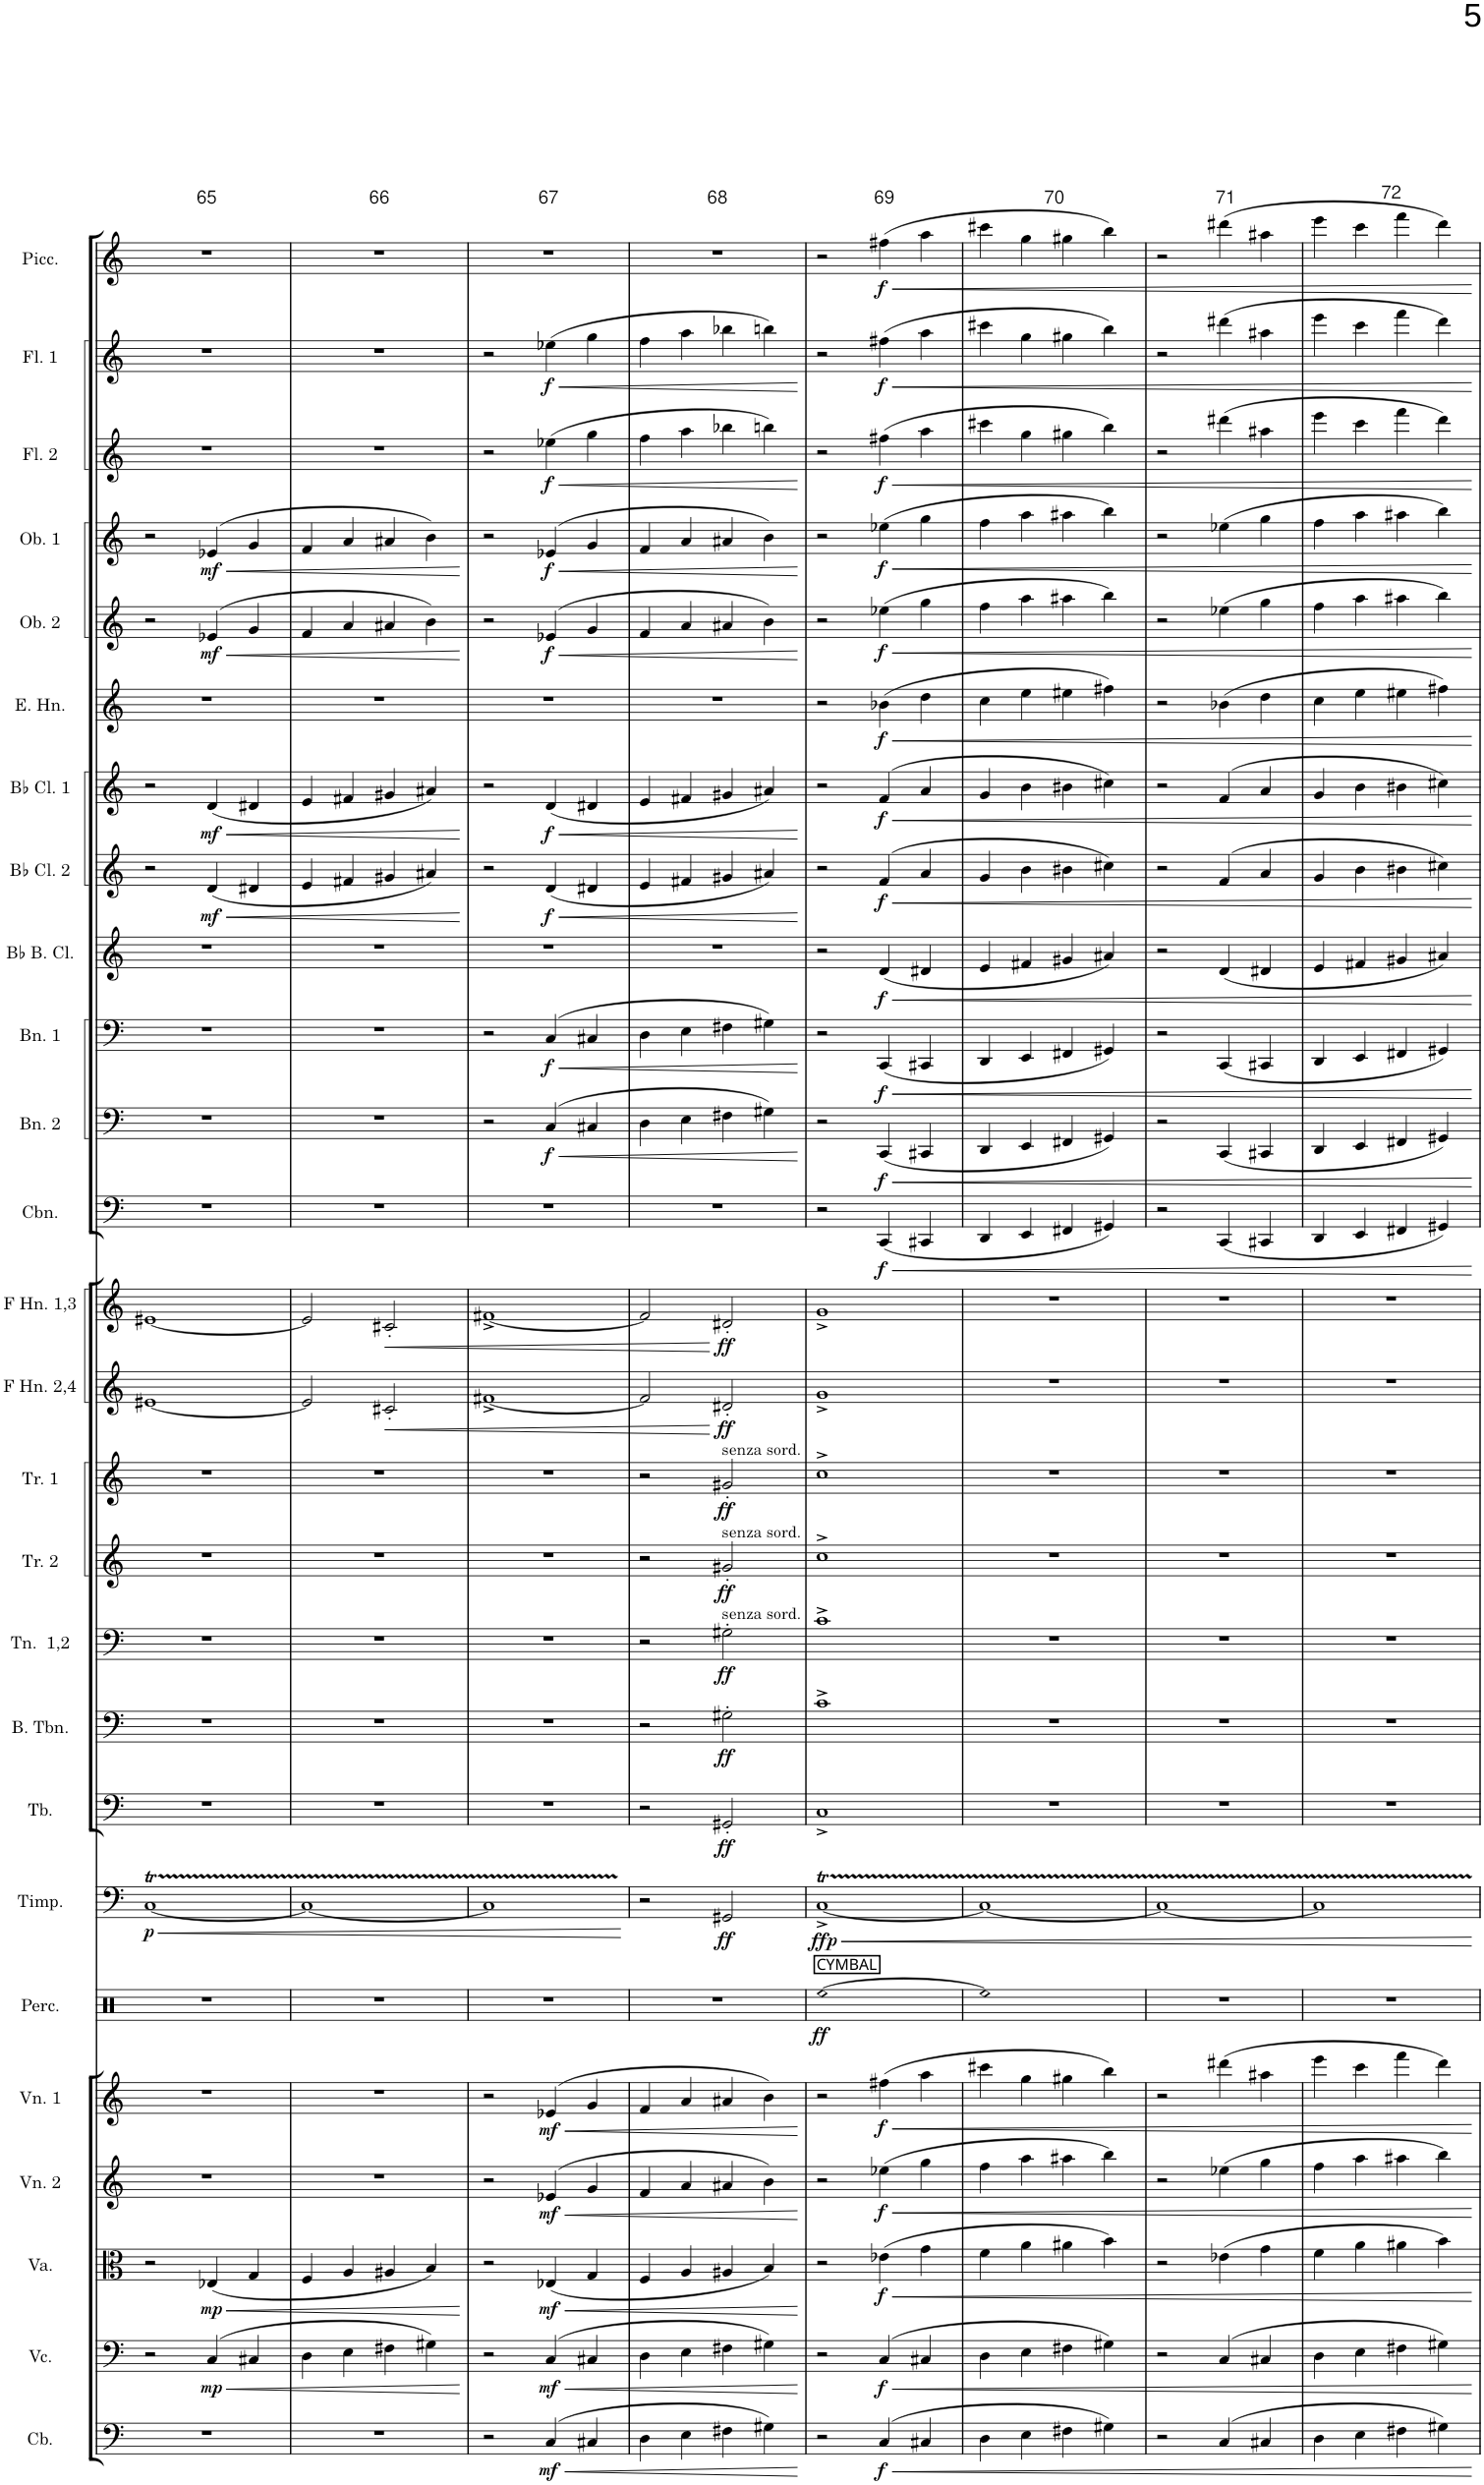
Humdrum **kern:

**kern	**dynam	**kern	**dynam	**kern	**dynam	**kern	**dynam	**kern	**dynam	**kern	**dynam	**kern	**dynam	**kern	**dynam	**kern	**dynam	**kern	**dynam	**kern	**dynam	**kern	**dynam	**kern	**dynam	**kern	**dynam	**kern	**dynam	**kern	**dynam	**kern	**dynam	**kern	**dynam	**kern	**dynam	**kern	**dynam	**kern	**dynam	**kern	**dynam	**kern	**dynam	**kern	**dynam	**kern	**dynam	**kern	**dynam
*part26	*part26	*part25	*part25	*part24	*part24	*part23	*part23	*part22	*part22	*part21	*part21	*part20	*part20	*part19	*part19	*part18	*part18	*part17	*part17	*part16	*part16	*part15	*part15	*part14	*part14	*part13	*part13	*part12	*part12	*part11	*part11	*part10	*part10	*part9	*part9	*part8	*part8	*part7	*part7	*part6	*part6	*part5	*part5	*part4	*part4	*part3	*part3	*part2	*part2	*part1	*part1
*staff26	*staff26	*staff25	*staff25	*staff24	*staff24	*staff23	*staff23	*staff22	*staff22	*staff21	*staff21	*staff20	*staff20	*staff19	*staff19	*staff18	*staff18	*staff17	*staff17	*staff16	*staff16	*staff15	*staff15	*staff14	*staff14	*staff13	*staff13	*staff12	*staff12	*staff11	*staff11	*staff10	*staff10	*staff9	*staff9	*staff8	*staff8	*staff7	*staff7	*staff6	*staff6	*staff5	*staff5	*staff4	*staff4	*staff3	*staff3	*staff2	*staff2	*staff1	*staff1
*I"Contrabass	*	*I"Violoncello	*	*I"Viola	*	*I"Violin 2	*	*I"Violin 1	*	*I"Percussion	*	*I"Timpani	*	*I"Tuba	*	*I"Bass Trombone	*	*I"Trombones 1,2	*	*I"Trumpet 2	*	*I"Trumpet 1	*	*I"Horn in F 2,4	*	*I"Horn in F 1,3	*	*I"Contrabassoon	*	*I"Bassoon 2	*	*I"Bassoon 1	*	*I"Bb Bass Clarinet	*	*I"Bb Clarinet 2	*	*I"Bb Clarinet 1	*	*I"English Horn	*	*I"Oboe 2	*	*I"Oboe 1	*	*I"Flute 2	*	*I"Flute 1	*	*I"Piccolo	*
*I'Cb.	*	*I'Vc.	*	*I'Va.	*	*I'Vn. 2	*	*I'Vn. 1	*	*I'Perc.	*	*I'Timp.	*	*I'Tb.	*	*I'B. Tbn.	*	*I'Tn.  1,2	*	*I'Tr. 2	*	*I'Tr. 1	*	*	*	*	*	*I'Cbn.	*	*I'Bn. 2	*	*I'Bn. 1	*	*I'Bb B. Cl.	*	*I'Bb Cl. 2	*	*I'Bb Cl. 1	*	*I'E. Hn.	*	*I'Ob. 2	*	*I'Ob. 1	*	*I'Fl. 2	*	*I'Fl. 1	*	*I'Picc.	*
!!LO:PB:g=z
*clefF4	*	*clefF4	*	*clefC3	*	*clefG2	*	*clefG2	*	*clefX	*	*clefF4	*	*clefF4	*	*clefF4	*	*clefF4	*	*clefG2	*	*clefG2	*	*clefG2	*	*clefG2	*	*clefF4	*	*clefF4	*	*clefF4	*	*clefG2	*	*clefG2	*	*clefG2	*	*clefG2	*	*clefG2	*	*clefG2	*	*clefG2	*	*clefG2	*	*clefG2	*
*Trd7c12	*	*	*	*	*	*	*	*	*	*	*	*	*	*	*	*	*	*	*	*Trd1c2	*	*Trd1c2	*	*Trd4c7	*	*Trd4c7	*	*Trd7c12	*	*	*	*	*	*Trd8c14	*	*Trd1c2	*	*Trd1c2	*	*Trd4c7	*	*	*	*	*	*	*	*	*	*Trd-7c-12	*
*k[]	*	*k[]	*	*k[]	*	*k[]	*	*k[]	*	*k[]	*	*k[]	*	*k[]	*	*k[]	*	*k[]	*	*k[]	*	*k[]	*	*k[]	*	*k[]	*	*k[]	*	*k[]	*	*k[]	*	*k[]	*	*k[]	*	*k[]	*	*k[]	*	*k[]	*	*k[]	*	*k[]	*	*k[]	*	*k[]	*
*M2/2	*	*M2/2	*	*M2/2	*	*M2/2	*	*M2/2	*	*M2/2	*	*M2/2	*	*M2/2	*	*M2/2	*	*M2/2	*	*M2/2	*	*M2/2	*	*M2/2	*	*M2/2	*	*M2/2	*	*M2/2	*	*M2/2	*	*M2/2	*	*M2/2	*	*M2/2	*	*M2/2	*	*M2/2	*	*M2/2	*	*M2/2	*	*M2/2	*	*M2/2	*
=65	=65	=65	=65	=65	=65	=65	=65	=65	=65	=65	=65	=65	=65	=65	=65	=65	=65	=65	=65	=65	=65	=65	=65	=65	=65	=65	=65	=65	=65	=65	=65	=65	=65	=65	=65	=65	=65	=65	=65	=65	=65	=65	=65	=65	=65	=65	=65	=65	=65	=65	=65
!	!	!	!	!	!	!	!	!	!	!	!	!	!LO:HP:b	!	!	!	!	!	!	!	!	!	!	!	!	!	!	!	!	!	!	!	!	!	!	!	!	!	!	!	!	!	!	!	!	!	!	!	!	!	!
!	!	!	!	!	!	!	!	!	!	!	!	!	!LO:DY:n=1:b	!	!	!	!	!	!	!	!	!	!	!	!	!	!	!	!	!	!	!	!	!	!	!	!	!	!	!	!	!	!	!	!	!	!	!	!	!	!
1r	.	2r	.	2r	.	1r	.	1r	.	1r	.	[1CT	< p	1r	.	1r	.	1r	.	1r	.	1r	.	[1e#X	.	[1e#X	.	1r	.	1r	.	1r	.	1r	.	2r	.	2r	.	1r	.	2r	.	2r	.	1r	.	1r	.	1r	.
!	!	!	!LO:HP:b	!	!LO:HP:b	!	!	!	!	!	!	!	!	!	!	!	!	!	!	!	!	!	!	!	!	!	!	!	!	!	!	!	!	!	!	!	!LO:HP:b	!	!LO:HP:b	!	!	!	!LO:HP:b	!	!LO:HP:b	!	!	!	!	!	!
!	!	!	!LO:DY:n=1:b	!	!LO:DY:n=1:b	!	!	!	!	!	!	!	!	!	!	!	!	!	!	!	!	!	!	!	!	!	!	!	!	!	!	!	!	!	!	!	!LO:DY:n=1:b	!	!LO:DY:n=1:b	!	!	!	!LO:DY:n=1:b	!	!LO:DY:n=1:b	!	!	!	!	!	!
.	.	(4C/	< mp	(4E-X/	< mp	.	.	.	.	.	.	.	.	.	.	.	.	.	.	.	.	.	.	.	.	.	.	.	.	.	.	.	.	.	.	(4d/	< mf	(4d/	< mf	.	.	(4e-X/	< mf	(4e-X/	< mf	.	.	.	.	.	.
.	.	4C#X/	.	4G/	.	.	.	.	.	.	.	.	.	.	.	.	.	.	.	.	.	.	.	.	.	.	.	.	.	.	.	.	.	.	.	4d#X/	.	4d#X/	.	.	.	4g/	.	4g/	.	.	.	.	.	.	.
=66	=66	=66	=66	=66	=66	=66	=66	=66	=66	=66	=66	=66	=66	=66	=66	=66	=66	=66	=66	=66	=66	=66	=66	=66	=66	=66	=66	=66	=66	=66	=66	=66	=66	=66	=66	=66	=66	=66	=66	=66	=66	=66	=66	=66	=66	=66	=66	=66	=66	=66	=66
1r	.	4D\	.	4F/	.	1r	.	1r	.	1r	.	1C_	.	1r	.	1r	.	1r	.	1r	.	1r	.	2e#/]	.	2e#/]	.	1r	.	1r	.	1r	.	1r	.	4e/	.	4e/	.	1r	.	4f/	.	4f/	.	1r	.	1r	.	1r	.
.	.	4E\	.	4A/	.	.	.	.	.	.	.	.	.	.	.	.	.	.	.	.	.	.	.	.	.	.	.	.	.	.	.	.	.	.	.	4f#X/	.	4f#X/	.	.	.	4a/	.	4a/	.	.	.	.	.	.	.
!	!	!	!	!	!	!	!	!	!	!	!	!	!	!	!	!	!	!	!	!	!	!	!	!	!LO:HP:b	!	!LO:HP:b	!	!	!	!	!	!	!	!	!	!	!	!	!	!	!	!	!	!	!	!	!	!	!	!
.	.	4F#X\	.	4A#X/	.	.	.	.	.	.	.	.	.	.	.	.	.	.	.	.	.	.	.	2c#X'/	<	2c#X'/	<	.	.	.	.	.	.	.	.	4g#X/	.	4g#X/	.	.	.	4a#X/	.	4a#X/	.	.	.	.	.	.	.
.	.	4G#X\)	.	4B/)	.	.	.	.	.	.	.	.	.	.	.	.	.	.	.	.	.	.	.	.	.	.	.	.	.	.	.	.	.	.	.	4a#X/)	.	4a#X/)	.	.	.	4b\)	.	4b\)	.	.	.	.	.	.	.
.	.	.	[	.	[	.	.	.	.	.	.	.	.	.	.	.	.	.	.	.	.	.	.	.	.	.	.	.	.	.	.	.	.	.	.	.	[	.	[	.	.	.	[	.	[	.	.	.	.	.	.
=67	=67	=67	=67	=67	=67	=67	=67	=67	=67	=67	=67	=67	=67	=67	=67	=67	=67	=67	=67	=67	=67	=67	=67	=67	=67	=67	=67	=67	=67	=67	=67	=67	=67	=67	=67	=67	=67	=67	=67	=67	=67	=67	=67	=67	=67	=67	=67	=67	=67	=67	=67
2r	.	2r	.	2r	.	2r	.	2r	.	1r	.	1CTTT]	.	1r	.	1r	.	1r	.	1r	.	1r	.	[1f#X^	.	[1f#X^	.	1r	.	2r	.	2r	.	1r	.	2r	.	2r	.	1r	.	2r	.	2r	.	2r	.	2r	.	1r	.
!	!LO:HP:b	!	!LO:HP:b	!	!LO:HP:b	!	!LO:HP:b	!	!LO:HP:b	!	!	!	!	!	!	!	!	!	!	!	!	!	!	!	!	!	!	!	!	!	!LO:HP:b	!	!LO:HP:b	!	!	!	!LO:HP:b	!	!LO:HP:b	!	!	!	!LO:HP:b	!	!LO:HP:b	!	!LO:HP:b	!	!LO:HP:b	!	!
!	!LO:DY:n=1:b	!	!LO:DY:n=1:b	!	!LO:DY:n=1:b	!	!LO:DY:n=1:b	!	!LO:DY:n=1:b	!	!	!	!	!	!	!	!	!	!	!	!	!	!	!	!	!	!	!	!	!	!LO:DY:n=1:b	!	!LO:DY:n=1:b	!	!	!	!LO:DY:n=1:b	!	!LO:DY:n=1:b	!	!	!	!LO:DY:n=1:b	!	!LO:DY:n=1:b	!	!LO:DY:n=1:b	!	!LO:DY:n=1:b	!	!
(4C/	< mf	(4C/	< mf	(4E-X/	< mf	(4e-X/	< mf	(4e-X/	< mf	.	.	.	.	.	.	.	.	.	.	.	.	.	.	.	.	.	.	.	.	(4C/	< f	(4C/	< f	.	.	(4d/	< f	(4d/	< f	.	.	(4e-X/	< f	(4e-X/	< f	(4ee-X\	< f	(4ee-X\	< f	.	.
4C#X/	.	4C#X/	.	4G/	.	4g/	.	4g/	.	.	.	.	.	.	.	.	.	.	.	.	.	.	.	.	.	.	.	.	.	4C#X/	.	4C#X/	.	.	.	4d#X/	.	4d#X/	.	.	.	4g/	.	4g/	.	4gg\	.	4gg\	.	.	.
.	.	.	.	.	.	.	.	.	.	.	.	.	[	.	.	.	.	.	.	.	.	.	.	.	.	.	.	.	.	.	.	.	.	.	.	.	.	.	.	.	.	.	.	.	.	.	.	.	.	.	.
=68	=68	=68	=68	=68	=68	=68	=68	=68	=68	=68	=68	=68	=68	=68	=68	=68	=68	=68	=68	=68	=68	=68	=68	=68	=68	=68	=68	=68	=68	=68	=68	=68	=68	=68	=68	=68	=68	=68	=68	=68	=68	=68	=68	=68	=68	=68	=68	=68	=68	=68	=68
4D\	.	4D\	.	4F/	.	4f/	.	4f/	.	1r	.	2r	.	2r	.	2r	.	2r	.	2r	.	2r	.	2f#/]	.	2f#/]	.	1r	.	4D\	.	4D\	.	1r	.	4e/	.	4e/	.	1r	.	4f/	.	4f/	.	4ff\	.	4ff\	.	1r	.
4E\	.	4E\	.	4A/	.	4a/	.	4a/	.	.	.	.	.	.	.	.	.	.	.	.	.	.	.	.	.	.	.	.	.	4E\	.	4E\	.	.	.	4f#X/	.	4f#X/	.	.	.	4a/	.	4a/	.	4aa\	.	4aa\	.	.	.
!	!	!	!	!	!	!	!	!	!	!	!	!	!	!	!	!	!	!	!	!	!	!LO:TX:a:t=senza sord.	!	!	!	!	!	!	!	!	!	!	!	!	!	!	!	!	!	!	!	!	!	!	!	!	!	!	!	!	!
!	!	!	!	!	!	!	!	!	!	!	!	!	!	!	!	!	!	!	!	!LO:TX:a:t=senza sord.	!	!	!	!	!	!	!	!	!	!	!	!	!	!	!	!	!	!	!	!	!	!	!	!	!	!	!	!	!	!	!
!	!	!	!	!	!	!	!	!	!	!	!	!	!	!	!	!	!	!LO:TX:a:t=senza sord.	!	!	!	!	!	!	!	!	!	!	!	!	!	!	!	!	!	!	!	!	!	!	!	!	!	!	!	!	!	!	!	!	!
!	!	!	!	!	!	!	!	!	!	!	!	!	!LO:DY:b	!	!LO:DY:b	!	!LO:DY:b	!	!LO:DY:b	!	!LO:DY:b	!	!LO:DY:b	!	!LO:DY:n=1:b	!	!LO:DY:n=1:b	!	!	!	!	!	!	!	!	!	!	!	!	!	!	!	!	!	!	!	!	!	!	!	!
4F#X\	.	4F#X\	.	4A#X/	.	4a#X/	.	4a#X/	.	.	.	2GG#X/	ff	2GG#X'/	ff	2G#X'\	ff	2G#X'\	ff	2g#X'/	ff	2g#X'/	ff	2d#X'/	[ ff	2d#X'/	[ ff	.	.	4F#X\	.	4F#X\	.	.	.	4g#X/	.	4g#X/	.	.	.	4a#X/	.	4a#X/	.	4bb-X\	.	4bb-X\	.	.	.
4G#X\)	.	4G#X\)	.	4B/)	.	4b\)	.	4b\)	.	.	.	.	.	.	.	.	.	.	.	.	.	.	.	.	.	.	.	.	.	4G#X\)	.	4G#X\)	.	.	.	4a#X/)	.	4a#X/)	.	.	.	4b\)	.	4b\)	.	4bbn\)	.	4bbn\)	.	.	.
.	[	.	[	.	[	.	[	.	[	.	.	.	.	.	.	.	.	.	.	.	.	.	.	.	.	.	.	.	.	.	[	.	[	.	.	.	[	.	[	.	.	.	[	.	[	.	[	.	[	.	.
=69	=69	=69	=69	=69	=69	=69	=69	=69	=69	=69	=69	=69	=69	=69	=69	=69	=69	=69	=69	=69	=69	=69	=69	=69	=69	=69	=69	=69	=69	=69	=69	=69	=69	=69	=69	=69	=69	=69	=69	=69	=69	=69	=69	=69	=69	=69	=69	=69	=69	=69	=69
!	!	!	!	!	!	!	!	!	!	!LO:TX:a:t=CYMBAL	!	!	!	!	!	!	!	!	!	!	!	!	!	!	!	!	!	!	!	!	!	!	!	!	!	!	!	!	!	!	!	!	!	!	!	!	!	!	!	!	!
!	!	!	!	!	!	!	!	!	!	!LO:N:head=diamond	!LO:DY:b	!	!LO:HP:b	!	!	!	!	!	!	!	!	!	!	!	!	!	!	!	!	!	!	!	!	!	!	!	!	!	!	!	!	!	!	!	!	!	!	!	!	!	!
!	!	!	!	!	!	!	!	!	!	!	!	!	!LO:DY:n=1:b	!	!	!	!	!	!	!	!	!	!	!	!	!	!	!	!	!	!	!	!	!	!	!	!	!	!	!	!	!	!	!	!	!	!	!	!	!	!
2r	.	2r	.	2r	.	2r	.	2r	.	[1ee	ff	[1CT^	< other-dynamics	1C^	.	1c^	.	1c^	.	1cc^	.	1cc^	.	1g^	.	1g^	.	2r	.	2r	.	2r	.	2r	.	2r	.	2r	.	2r	.	2r	.	2r	.	2r	.	2r	.	2r	.
!	!LO:HP:b	!	!LO:HP:b	!	!LO:HP:b	!	!LO:HP:b	!	!LO:HP:b	!	!	!	!	!	!	!	!	!	!	!	!	!	!	!	!	!	!	!	!LO:HP:b	!	!LO:HP:b	!	!LO:HP:b	!	!LO:HP:b	!	!LO:HP:b	!	!LO:HP:b	!	!LO:HP:b	!	!LO:HP:b	!	!LO:HP:b	!	!LO:HP:b	!	!LO:HP:b	!	!LO:HP:b
!	!LO:DY:n=1:b	!	!LO:DY:n=1:b	!	!LO:DY:n=1:b	!	!LO:DY:n=1:b	!	!LO:DY:n=1:b	!	!	!	!	!	!	!	!	!	!	!	!	!	!	!	!	!	!	!	!LO:DY:n=1:b	!	!LO:DY:n=1:b	!	!LO:DY:n=1:b	!	!LO:DY:n=1:b	!	!LO:DY:n=1:b	!	!LO:DY:n=1:b	!	!LO:DY:n=1:b	!	!LO:DY:n=1:b	!	!LO:DY:n=1:b	!	!LO:DY:n=1:b	!	!LO:DY:n=1:b	!	!LO:DY:n=1:b
(4C/	< f	(4C/	< f	(4e-X\	< f	(4ee-X\	< f	(4ff#X\	< f	.	.	.	.	.	.	.	.	.	.	.	.	.	.	.	.	.	.	(4CC/	< f	(4CC/	< f	(4CC/	< f	(4d/	< f	(4f/	< f	(4f/	< f	(4b-X\	< f	(4ee-X\	< f	(4ee-X\	< f	(4ff#X\	< f	(4ff#X\	< f	(4ff#X\	< f
4C#X/	.	4C#X/	.	4g\	.	4gg\	.	4aa\	.	.	.	.	.	.	.	.	.	.	.	.	.	.	.	.	.	.	.	4CC#X/	.	4CC#X/	.	4CC#X/	.	4d#X/	.	4a/	.	4a/	.	4dd\	.	4gg\	.	4gg\	.	4aa\	.	4aa\	.	4aa\	.
=70	=70	=70	=70	=70	=70	=70	=70	=70	=70	=70	=70	=70	=70	=70	=70	=70	=70	=70	=70	=70	=70	=70	=70	=70	=70	=70	=70	=70	=70	=70	=70	=70	=70	=70	=70	=70	=70	=70	=70	=70	=70	=70	=70	=70	=70	=70	=70	=70	=70	=70	=70
!	!	!	!	!	!	!	!	!	!	!LO:N:head=diamond	!	!	!	!	!	!	!	!	!	!	!	!	!	!	!	!	!	!	!	!	!	!	!	!	!	!	!	!	!	!	!	!	!	!	!	!	!	!	!	!	!
4D\	.	4D\	.	4f\	.	4ff\	.	4ccc#X\	.	1ee]	.	1C_	.	1r	.	1r	.	1r	.	1r	.	1r	.	1r	.	1r	.	4DD/	.	4DD/	.	4DD/	.	4e/	.	4g/	.	4g/	.	4cc\	.	4ff\	.	4ff\	.	4ccc#X\	.	4ccc#X\	.	4ccc#X\	.
4E\	.	4E\	.	4a\	.	4aa\	.	4gg\	.	.	.	.	.	.	.	.	.	.	.	.	.	.	.	.	.	.	.	4EE/	.	4EE/	.	4EE/	.	4f#X/	.	4b\	.	4b\	.	4ee\	.	4aa\	.	4aa\	.	4gg\	.	4gg\	.	4gg\	.
4F#X\	.	4F#X\	.	4a#X\	.	4aa#X\	.	4gg#X\	.	.	.	.	.	.	.	.	.	.	.	.	.	.	.	.	.	.	.	4FF#X/	.	4FF#X/	.	4FF#X/	.	4g#X/	.	4b#X\	.	4b#X\	.	4ee#X\	.	4aa#X\	.	4aa#X\	.	4gg#X\	.	4gg#X\	.	4gg#X\	.
4G#X\)	.	4G#X\)	.	4b\)	.	4bb\)	.	4bb\)	.	.	.	.	.	.	.	.	.	.	.	.	.	.	.	.	.	.	.	4GG#X/)	.	4GG#X/)	.	4GG#X/)	.	4a#X/)	.	4cc#X\)	.	4cc#X\)	.	4ff#X\)	.	4bb\)	.	4bb\)	.	4bb\)	.	4bb\)	.	4bb\)	.
=71	=71	=71	=71	=71	=71	=71	=71	=71	=71	=71	=71	=71	=71	=71	=71	=71	=71	=71	=71	=71	=71	=71	=71	=71	=71	=71	=71	=71	=71	=71	=71	=71	=71	=71	=71	=71	=71	=71	=71	=71	=71	=71	=71	=71	=71	=71	=71	=71	=71	=71	=71
2r	.	2r	.	2r	.	2r	.	2r	.	1r	.	1C_	.	1r	.	1r	.	1r	.	1r	.	1r	.	1r	.	1r	.	2r	.	2r	.	2r	.	2r	.	2r	.	2r	.	2r	.	2r	.	2r	.	2r	.	2r	.	2r	.
(4C/	.	(4C/	.	(4e-X\	.	(4ee-X\	.	(4ddd#X\	.	.	.	.	.	.	.	.	.	.	.	.	.	.	.	.	.	.	.	(4CC/	.	(4CC/	.	(4CC/	.	(4d/	.	(4f/	.	(4f/	.	(4b-X\	.	(4ee-X\	.	(4ee-X\	.	(4ddd#X\	.	(4ddd#X\	.	(4ddd#X\	.
4C#X/	.	4C#X/	.	4g\	.	4gg\	.	4aa#X\	.	.	.	.	.	.	.	.	.	.	.	.	.	.	.	.	.	.	.	4CC#X/	.	4CC#X/	.	4CC#X/	.	4d#X/	.	4a/	.	4a/	.	4dd\	.	4gg\	.	4gg\	.	4aa#X\	.	4aa#X\	.	4aa#X\	.
=72	=72	=72	=72	=72	=72	=72	=72	=72	=72	=72	=72	=72	=72	=72	=72	=72	=72	=72	=72	=72	=72	=72	=72	=72	=72	=72	=72	=72	=72	=72	=72	=72	=72	=72	=72	=72	=72	=72	=72	=72	=72	=72	=72	=72	=72	=72	=72	=72	=72	=72	=72
4D\	.	4D\	.	4f\	.	4ff\	.	4eee\	.	1r	.	1CTTT]	.	1r	.	1r	.	1r	.	1r	.	1r	.	1r	.	1r	.	4DD/	.	4DD/	.	4DD/	.	4e/	.	4g/	.	4g/	.	4cc\	.	4ff\	.	4ff\	.	4eee\	.	4eee\	.	4eee\	.
4E\	.	4E\	.	4a\	.	4aa\	.	4ccc\	.	.	.	.	.	.	.	.	.	.	.	.	.	.	.	.	.	.	.	4EE/	.	4EE/	.	4EE/	.	4f#X/	.	4b\	.	4b\	.	4ee\	.	4aa\	.	4aa\	.	4ccc\	.	4ccc\	.	4ccc\	.
4F#X\	.	4F#X\	.	4a#X\	.	4aa#X\	.	4fff\	.	.	.	.	.	.	.	.	.	.	.	.	.	.	.	.	.	.	.	4FF#X/	.	4FF#X/	.	4FF#X/	.	4g#X/	.	4b#X\	.	4b#X\	.	4ee#X\	.	4aa#X\	.	4aa#X\	.	4fff\	.	4fff\	.	4fff\	.
4G#X\)	.	4G#X\)	.	4b\)	.	4bb\)	.	4ddd\)	.	.	.	.	.	.	.	.	.	.	.	.	.	.	.	.	.	.	.	4GG#X/)	.	4GG#X/)	.	4GG#X/)	.	4a#X/)	.	4cc#X\)	.	4cc#X\)	.	4ff#X\)	.	4bb\)	.	4bb\)	.	4ddd\)	.	4ddd\)	.	4ddd\)	.
.	[	.	[	.	[	.	[	.	[	.	.	.	[	.	.	.	.	.	.	.	.	.	.	.	.	.	.	.	[	.	[	.	[	.	[	.	[	.	[	.	[	.	[	.	[	.	[	.	[	.	[
=	=	=	=	=	=	=	=	=	=	=	=	=	=	=	=	=	=	=	=	=	=	=	=	=	=	=	=	=	=	=	=	=	=	=	=	=	=	=	=	=	=	=	=	=	=	=	=	=	=	=	=
*-	*-	*-	*-	*-	*-	*-	*-	*-	*-	*-	*-	*-	*-	*-	*-	*-	*-	*-	*-	*-	*-	*-	*-	*-	*-	*-	*-	*-	*-	*-	*-	*-	*-	*-	*-	*-	*-	*-	*-	*-	*-	*-	*-	*-	*-	*-	*-	*-	*-	*-	*-
